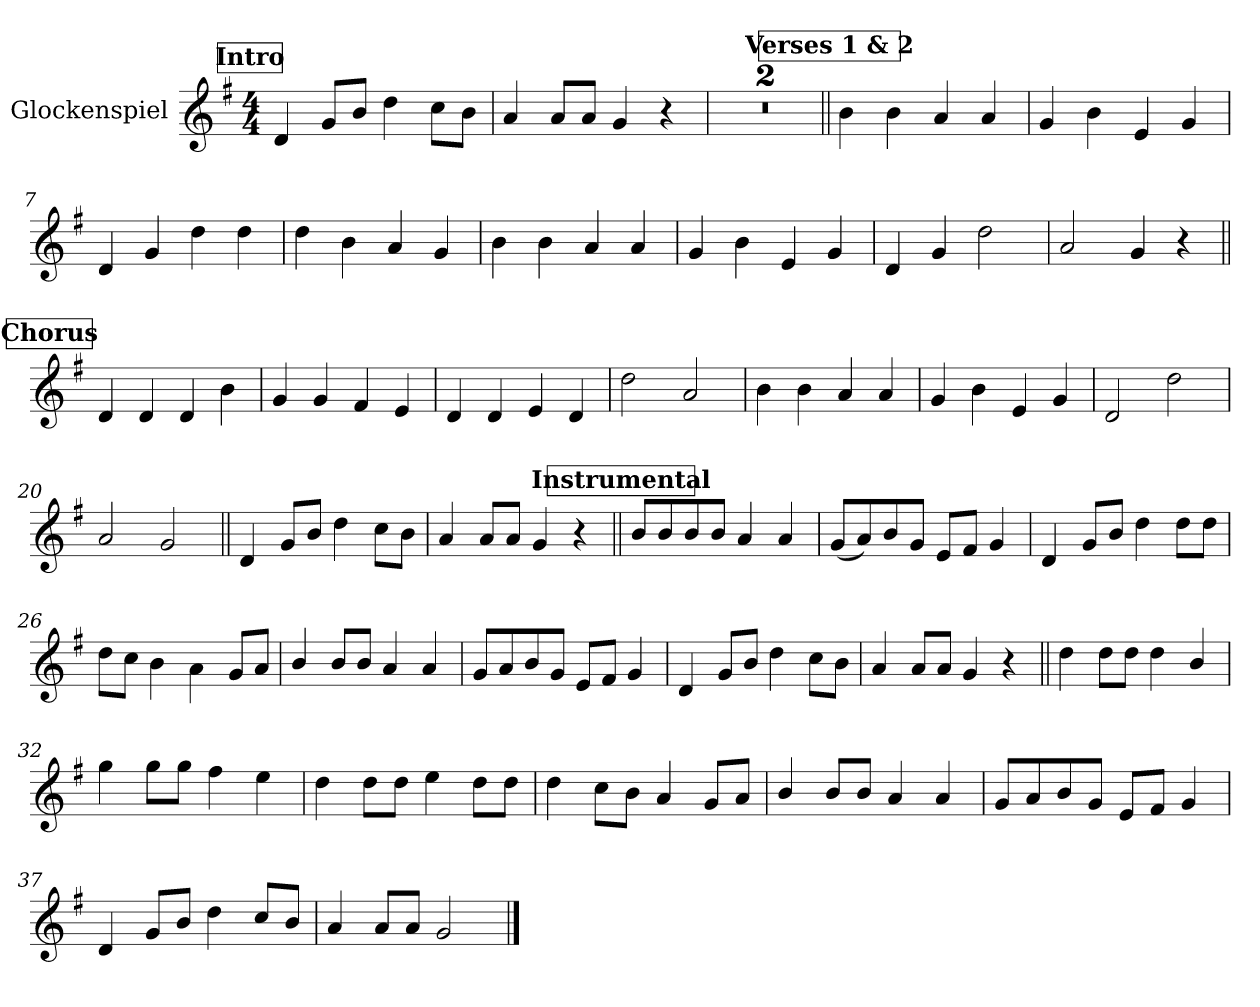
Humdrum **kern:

**kern
*part1
*staff1
*I"Glockenspiel
*I'Gl.
*clefG2
*ITrd-14c-24
*k[f#]
*M4/4
*MM120
!!LO:REH:place=s1:a:B:fs=14:t=Intro
=1
4ddd/
8ggg/L
8bbb/J
4dddd\
8cccc\L
8bbb\J
=2
4aaa/
8aaa/L
8aaa/J
4ggg/
4r
=3
1r
=4
1r
!!LO:REH:place=s1:a:B:fs=14:t=Verses 1 & 2
=5||
4bbb\
4bbb\
4aaa/
4aaa/
=6
4ggg/
4bbb\
4eee/
4ggg/
=7
4ddd/
4ggg/
4dddd\
4dddd\
=8
4dddd\
4bbb\
4aaa/
4ggg/
=9
4bbb\
4bbb\
4aaa/
4aaa/
=10
4ggg/
4bbb\
4eee/
4ggg/
!!LO:LB:g=z
=11
4ddd/
4ggg/
2dddd\
=12
2aaa/
4ggg/
4r
!!LO:REH:place=s1:a:B:fs=14:t=Chorus
=13||
4ddd/
4ddd/
4ddd/
4bbb\
=14
4ggg/
4ggg/
4fff#/
4eee/
=15
4ddd/
4ddd/
4eee/
4ddd/
=16
2dddd\
2aaa/
=17
4bbb\
4bbb\
4aaa/
4aaa/
=18
4ggg/
4bbb\
4eee/
4ggg/
=19
2ddd/
2dddd\
=20
2aaa/
2ggg/
!!LO:LB:g=z
=21||
4ddd/
8ggg/L
8bbb/J
4dddd\
8cccc\L
8bbb\J
=22
4aaa/
8aaa/L
8aaa/J
4ggg/
4r
!!LO:REH:place=s1:a:B:fs=14:t=Instrumental
=23||
8bbb/L
8bbb/
8bbb/
8bbb/J
4aaa/
4aaa/
=24
(<8ggg/L
8aaa/)
8bbb/
8ggg/J
8eee/L
8fff#/J
4ggg/
=25
4ddd/
8ggg/L
8bbb/J
4dddd\
8dddd\L
8dddd\J
=26
8dddd\L
8cccc\J
4bbb\
4aaa\
8ggg/L
8aaa/J
=27
4bbb/
8bbb/L
8bbb/J
4aaa/
4aaa/
!!LO:LB:g=z
=28
8ggg/L
8aaa/
8bbb/
8ggg/J
8eee/L
8fff#/J
4ggg/
=29
4ddd/
8ggg/L
8bbb/J
4dddd\
8cccc\L
8bbb\J
=30
4aaa/
8aaa/L
8aaa/J
4ggg/
4r
=31||
4dddd\
8dddd\L
8dddd\J
4dddd\
4bbb/
=32
4gggg\
8gggg\L
8gggg\J
4ffff#\
4eeee\
=33
4dddd\
8dddd\L
8dddd\J
4eeee\
8dddd\L
8dddd\J
=34
4dddd\
8cccc\L
8bbb\J
4aaa/
8ggg/L
8aaa/J
!!LO:LB:g=z
=35
4bbb/
8bbb/L
8bbb/J
4aaa/
4aaa/
=36
8ggg/L
8aaa/
8bbb/
8ggg/J
8eee/L
8fff#/J
4ggg/
=37
4ddd/
8ggg/L
8bbb/J
4dddd\
8cccc/L
8bbb/J
=38
4aaa/
8aaa/L
8aaa/J
2ggg/
==
*-
